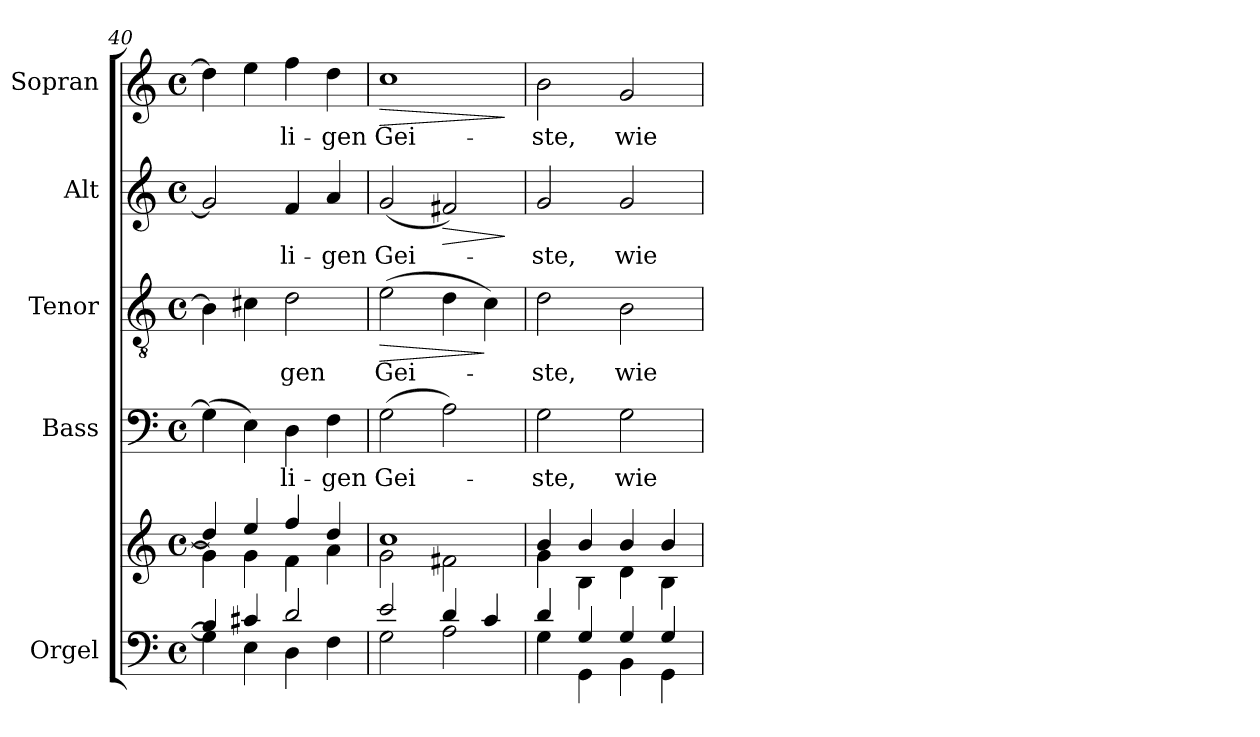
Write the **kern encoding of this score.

**kern	**kern	**kern	**text	**kern	**text	**dynam	**kern	**text	**dynam	**kern	**text	**dynam
*part5	*part5	*part4	*part4	*part3	*part3	*part3	*part2	*part2	*part2	*part1	*part1	*part1
*staff6	*staff5	*staff4	*staff4	*staff3	*staff3	*staff3	*staff2	*staff2	*staff2	*staff1	*staff1	*staff1
*I"Orgel	*	*I"Bass	*	*I"Tenor	*	*	*I"Alt	*	*	*I"Sopran	*	*
*I'Org.	*	*I'B	*	*I'T	*	*	*I'A	*	*	*I'S	*	*
*clefF4	*clefG2	*clefF4	*	*clefGv2	*	*	*clefG2	*	*	*clefG2	*	*
*k[]	*k[]	*k[]	*	*k[]	*	*	*k[]	*	*	*k[]	*	*
*C:	*C:	*C:	*	*C:	*	*	*C:	*	*	*C:	*	*
*M4/4	*M4/4	*M4/4	*	*M4/4	*	*	*M4/4	*	*	*M4/4	*	*
*met(c)	*met(c)	*met(c)	*	*met(c)	*	*	*met(c)	*	*	*met(c)	*	*
=40	=40	=40	=40	=40	=40	=40	=40	=40	=40	=40	=40	=40
*^	*^	*	*	*	*	*	*	*	*	*	*	*
4B/]	4G\]	4dd/]	4g\]	(>4G\]	.	4B\]	.	.	2g/]	.	.	4dd\]	.	.
4c#X/	4E\	4ee/	4g\	4E\)	.	4c#X\	.	.	.	.	.	4ee\	.	.
!	!	!	!	!	!LO:LY:b	!	!LO:LY:b	!	!	!LO:LY:b	!	!	!LO:LY:b	!
2d/	4D\	4ff/	4f\	4D\	-li-	2d\	-gen	.	4f/	-li-	.	4ff\	-li-	.
!	!	!	!	!	!LO:LY:b	!	!	!	!	!LO:LY:b	!	!	!LO:LY:b	!
.	4F\	4dd/	4a\	4F\	-gen	.	.	.	4a/	-gen	.	4dd\	-gen	.
!!LO:PB:g=z
=41	=41	=41	=41	=41	=41	=41	=41	=41	=41	=41	=41	=41	=41	=41
!	!	!	!	!	!LO:LY:b	!	!LO:LY:b	!LO:HP:b	!	!LO:LY:b	!	!	!LO:LY:b	!LO:HP:b
2e/	2G\	1cc	2g\	(>2G\	Gei-	(>2e\	Gei-	>	(<2g/	Gei-	.	1cc	Gei-	>
!	!	!	!	!	!	!	!	!	!	!	!LO:HP:b	!	!	!
4d/	2A\	.	2f#X\	2A\)	.	4d\	.	.	2f#X/)	.	>	.	.	.
4c/	.	.	.	.	.	4c\)	.	]	.	.	.	.	.	.
*v	*v	*	*	*	*	*	*	*	*	*	*	*	*	*
*	*v	*v	*	*	*	*	*	*	*	*	*	*	*
.	.	.	.	.	.	.	.	.	]	.	.	]
=42	=42	=42	=42	=42	=42	=42	=42	=42	=42	=42	=42	=42
*^	*^	*	*	*	*	*	*	*	*	*	*	*
!	!	!	!	!	!LO:LY:b	!	!LO:LY:b	!	!	!LO:LY:b	!	!	!LO:LY:b	!
4d/	4G\	4b/	4g\	2G\	-ste,	2d\	-ste,	.	2g/	-ste,	.	2b\	-ste,	.
4G/	4GG\	4b/	4B\	.	.	.	.	.	.	.	.	.	.	.
!	!	!	!	!	!LO:LY:b	!	!LO:LY:b	!	!	!LO:LY:b	!	!	!LO:LY:b	!
4G/	4BB\	4b/	4d\	2G\	wie	2B\	wie	.	2g/	wie	.	2g/	wie	.
4G/	4GG\	4b/	4B\	.	.	.	.	.	.	.	.	.	.	.
*v	*v	*	*	*	*	*	*	*	*	*	*	*	*	*
*	*v	*v	*	*	*	*	*	*	*	*	*	*	*
=	=	=	=	=	=	=	=	=	=	=	=	=
*-	*-	*-	*-	*-	*-	*-	*-	*-	*-	*-	*-	*-
